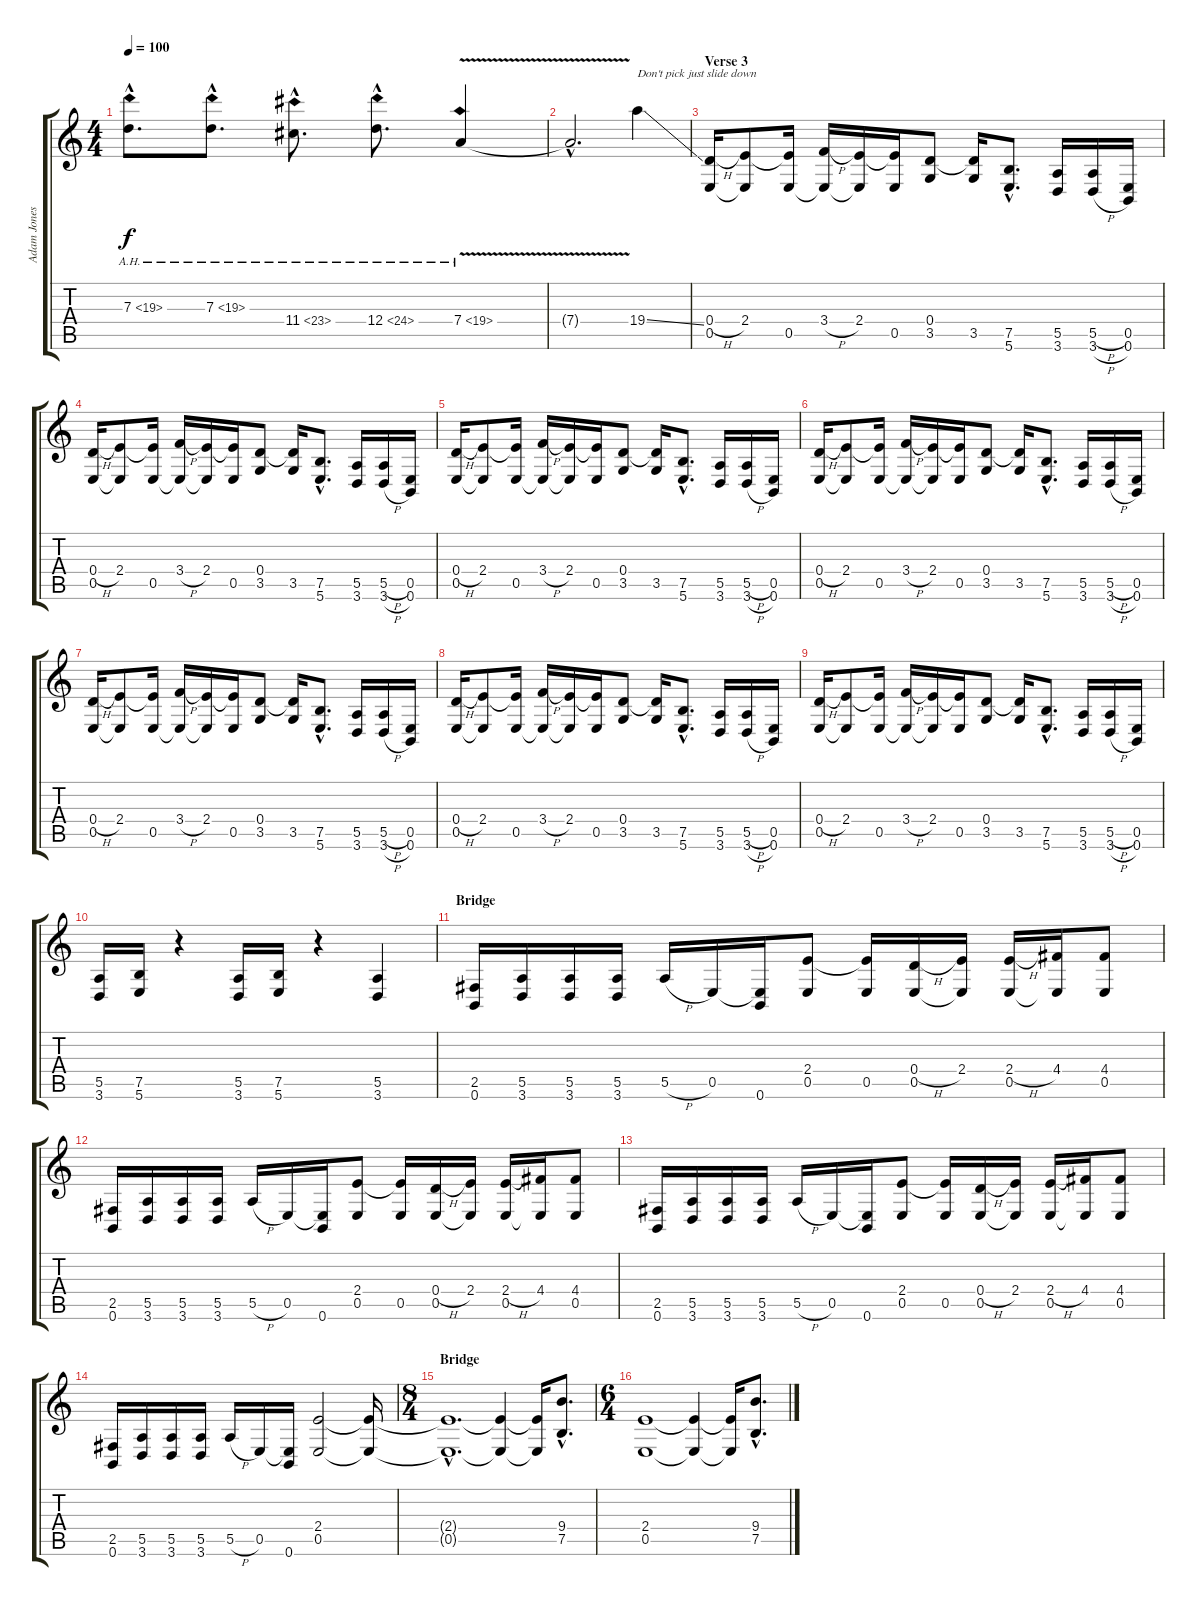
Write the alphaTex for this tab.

\track ("Adam Jones - Guitar" "Adam Jones") {instrument distortionguitar}
\staff {score tabs}
\tuning (E4 B3 G3 D3 E2 B1) {hide}
\ts (4 4)
\tempo 100
\clef g2
\ks c
7.3{ah 12 hac}.8{d dy f} 7.3{ah 12 hac}.8{d} 11.4{ah 12 hac}.8{d} 12.4{ah 12 hac}.8{d} 7.4{ah 12 v}.4 |
7.4{hac t}.2{d} 19.4{ss}.4{txt "Don't pick just slide down"} |
\section ("" "Verse 3")
(0.4{h} 0.5).16 (2.4 0.5{t}).8 (2.4{t} 0.5).16 (3.4{h} 0.5{t}).16 (2.4 0.5{t}).16 (2.4{t} 0.5).16 (0.4 3.5).8 (0.4{t} 3.5).16 (7.5{hac} 5.6{hac}).8{d} (5.5 3.6).16 (5.5{h} 3.6{h}).16 (0.5 0.6).16 |
(0.4{h} 0.5).16 (2.4 0.5{t}).8 (2.4{t} 0.5).16 (3.4{h} 0.5{t}).16 (2.4 0.5{t}).16 (2.4{t} 0.5).16 (0.4 3.5).8 (0.4{t} 3.5).16 (7.5{hac} 5.6{hac}).8{d} (5.5 3.6).16 (5.5{h} 3.6{h}).16 (0.5 0.6).16 |
(0.4{h} 0.5).16 (2.4 0.5{t}).8 (2.4{t} 0.5).16 (3.4{h} 0.5{t}).16 (2.4 0.5{t}).16 (2.4{t} 0.5).16 (0.4 3.5).8 (0.4{t} 3.5).16 (7.5{hac} 5.6{hac}).8{d} (5.5 3.6).16 (5.5{h} 3.6{h}).16 (0.5 0.6).16 |
(0.4{h} 0.5).16 (2.4 0.5{t}).8 (2.4{t} 0.5).16 (3.4{h} 0.5{t}).16 (2.4 0.5{t}).16 (2.4{t} 0.5).16 (0.4 3.5).8 (0.4{t} 3.5).16 (7.5{hac} 5.6{hac}).8{d} (5.5 3.6).16 (5.5{h} 3.6{h}).16 (0.5 0.6).16 |
(0.4{h} 0.5).16 (2.4 0.5{t}).8 (2.4{t} 0.5).16 (3.4{h} 0.5{t}).16 (2.4 0.5{t}).16 (2.4{t} 0.5).16 (0.4 3.5).8 (0.4{t} 3.5).16 (7.5{hac} 5.6{hac}).8{d} (5.5 3.6).16 (5.5{h} 3.6{h}).16 (0.5 0.6).16 |
(0.4{h} 0.5).16 (2.4 0.5{t}).8 (2.4{t} 0.5).16 (3.4{h} 0.5{t}).16 (2.4 0.5{t}).16 (2.4{t} 0.5).16 (0.4 3.5).8 (0.4{t} 3.5).16 (7.5{hac} 5.6{hac}).8{d} (5.5 3.6).16 (5.5{h} 3.6{h}).16 (0.5 0.6).16 |
(0.4{h} 0.5).16 (2.4 0.5{t}).8 (2.4{t} 0.5).16 (3.4{h} 0.5{t}).16 (2.4 0.5{t}).16 (2.4{t} 0.5).16 (0.4 3.5).8 (0.4{t} 3.5).16 (7.5{hac} 5.6{hac}).8{d} (5.5 3.6).16 (5.5{h} 3.6{h}).16 (0.5 0.6).16 |
(5.5 3.6).16 (7.5 5.6).16 r.4 (5.5 3.6).16 (7.5 5.6).16 r.4 (5.5 3.6).4 |
\section ("" "Bridge")
(2.5 0.6).16 (5.5 3.6).16 (5.5 3.6).16 (5.5 3.6).16 5.5{h}.16 0.5.16 (0.5{t} 0.6).16 (2.4 0.5).8 (2.4{t} 0.5).16 (0.4{h} 0.5).16 (2.4 0.5{t}).16 (2.4{h} 0.5).16 (4.4 0.5{t}).16 (4.4 0.5).8 |
(2.5 0.6).16 (5.5 3.6).16 (5.5 3.6).16 (5.5 3.6).16 5.5{h}.16 0.5.16 (0.5{t} 0.6).16 (2.4 0.5).8 (2.4{t} 0.5).16 (0.4{h} 0.5).16 (2.4 0.5{t}).16 (2.4{h} 0.5).16 (4.4 0.5{t}).16 (4.4 0.5).8 |
(2.5 0.6).16 (5.5 3.6).16 (5.5 3.6).16 (5.5 3.6).16 5.5{h}.16 0.5.16 (0.5{t} 0.6).16 (2.4 0.5).8 (2.4{t} 0.5).16 (0.4{h} 0.5).16 (2.4 0.5{t}).16 (2.4{h} 0.5).16 (4.4 0.5{t}).16 (4.4 0.5).8 |
(2.5 0.6).16 (5.5 3.6).16 (5.5 3.6).16 (5.5 3.6).16 5.5{h}.16 0.5.16 (0.5{t} 0.6).16 (2.4 0.5).2 (2.4{t} 0.5{t}).16 |
\ts (8 4)
\section ("" "Bridge")
(2.4{hac t} 0.5{hac t}).1{d} (2.4{t} 0.5{t}).4 (2.4{t} 0.5{t}).16 (9.4{hac} 7.5{hac}).8{d} |
\ts (6 4)
(2.4 0.5).1 (2.4{t} 0.5{t}).4 (2.4{t} 0.5{t}).16 (9.4{hac} 7.5{hac}).8{d}
